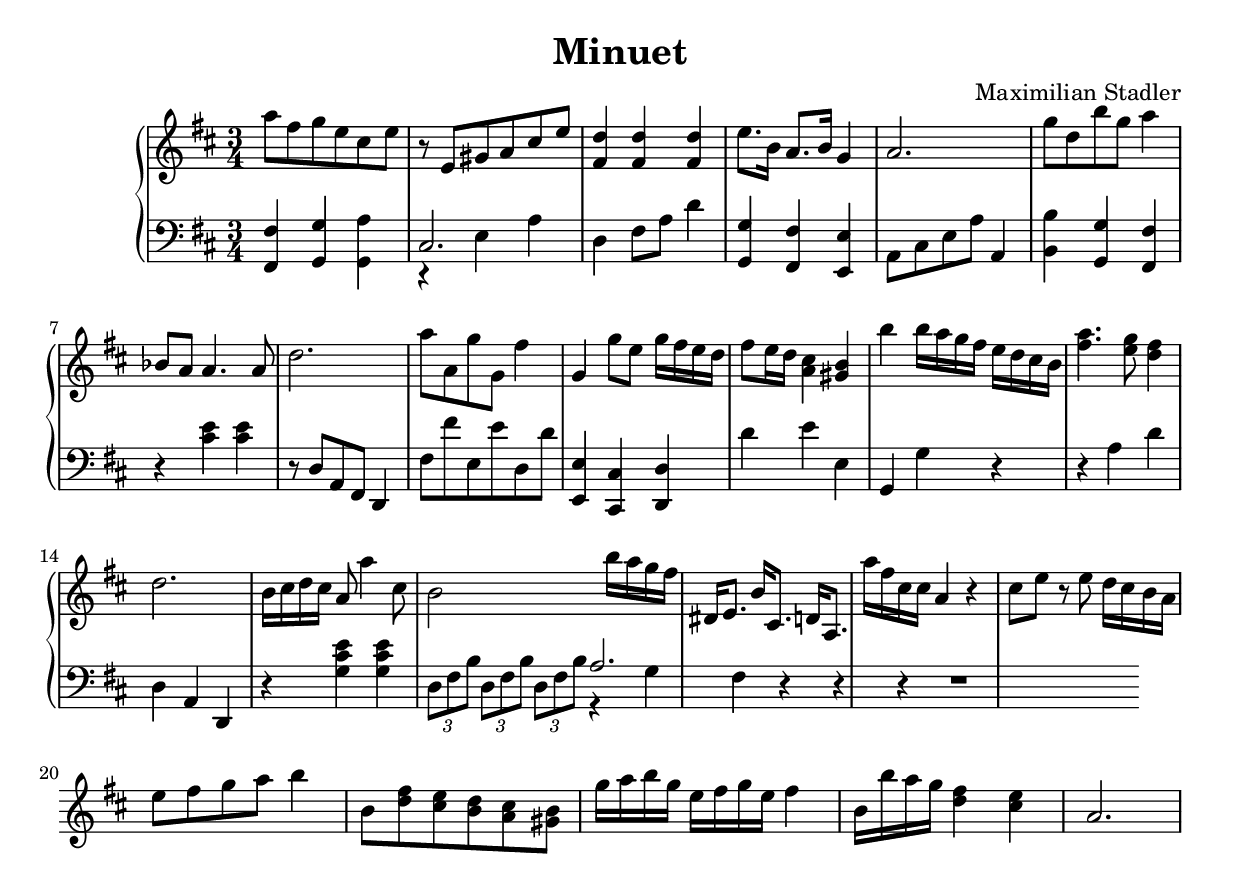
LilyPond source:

\version "2.18.2"

\header {
  title = "Minuet"
  composer = "Maximilian Stadler"
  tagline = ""
}

upper = \relative c''' {
  \clef treble
  \key d \major
  \time 3/4

  \relative c''' { a8 fis g e cis e | }
  \relative c'' { r e, gis a cis e | }
  \relative c'' { <fis, d'>4 <fis d'> <fis d'> | }
  \relative c' { e'8. b16 a8. b16 g4 | }
  \relative c'' { a2. | }
  \relative c'' { g'8 d b' g a4 | }
  \relative c''' { bes,8 a a4. a8 | }
  \relative c'' { d2. | }
  \relative c'' { a'8 a, g' g, fis'4 | }
  \relative c''' { g, g'8 e g16 fis e d | }
  \relative c'' { fis8 e16 d <cis a>4 <b gis> | }
  \relative c'' { b' b16 a g fis e d cis b | }
  \relative c'' { <a' fis>4. <g e>8 <fis d>4 | }
  \relative c'' { d2. | }
  \relative c'' { b16 cis d cis a8 a'4 cis,8 | }
  \relative c'' { b2 b'16 a g fis | }
  \relative c' { dis e8. b'16 cis,8. d16 a8. | }
  \relative c'' { a'16 fis cis cis a4 r | }
  \relative c'' { cis8 e r e d16 cis b a | }
  \relative c' { e'8 fis g a b4 | }
  \relative c''' { b,8 <d fis> <e cis> <d b> <cis a> <gis b> | }
  \relative c'' { g'16 a b g e fis g e fis4 | }
  \relative c''' { b,16 b' a g <fis d>4 <e cis> | }
  \relative c''' { a,2. | }
 \relative c { }
}

lower = \relative c, {
  \clef bass
  \key d \major
  \time 3/4

  \relative c, { <fis fis'>4 <g g'> <a' g,> | }
  \relative c { << { cis2. } \\ { r4 e a } >> | }
  \relative c { d4 fis8 a d4 | }
  \relative c' { <g g,> <fis fis,> <e, e'> | }
  \relative c { a8 cis e a a,4 | }
  \relative c' { <b b,> <g, g'> <fis' fis,> | }
  \relative c { r <cis' e> <cis e> | }
  \relative c' { r8 d, a fis d4 | }
  \relative c, { fis'8 fis' e, e' d, d' | }
  \relative c, { <e e'>4 <cis' cis,> <d d,> | }
  \relative c' { d e e, | }
  \relative c { g g' r | }
  \relative c' { r4 a d | }
  \relative c' { d, a d, | }
  \relative c { r <g' cis e> <g cis e> | }
  \relative c { \tuplet 3/1 { d8[ fis b] }  \tuplet 3/1 { d,[ fis b] } \tuplet 3/1 { d,[ fis b] } | }
  \relative c' { << { a2. } \\ { r4 g fis } >> | }
  \relative c, { r r r | }
  \relative c, { r1 }
}

\score {
  \new PianoStaff <<
    \new Staff = "upper" \upper
    \new Staff = "lower" \lower
  >>
  \layout { }
  \midi { }
}